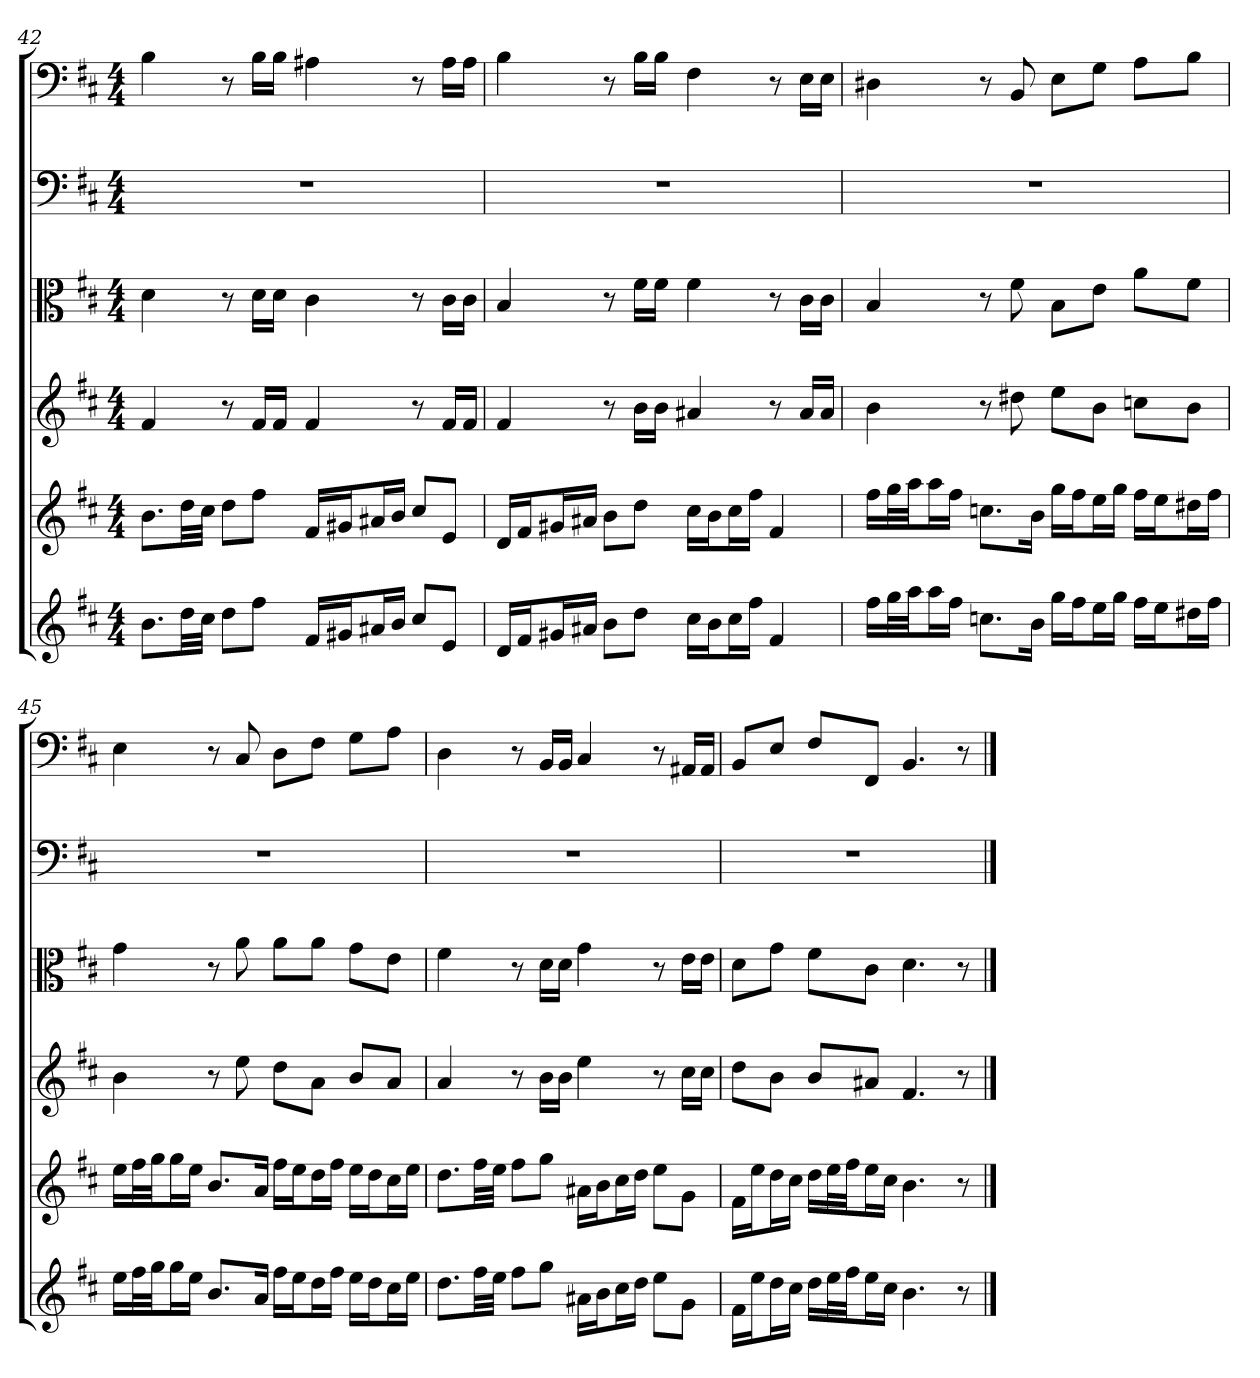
**kern	**kern	**kern	**kern	**kern	**kern
*part6	*part5	*part4	*part3	*part2	*part1
*staff6	*staff5	*staff4	*staff3	*staff2	*staff1
*	*	*	*clefC3	*clefF4	*clefF4
*k[f#c#]	*k[f#c#]	*k[f#c#]	*k[f#c#]	*k[f#c#]	*k[f#c#]
*b:	*b:	*b:	*b:	*b:	*b:
*M4/4	*M4/4	*M4/4	*M4/4	*M4/4	*M4/4
=42	=42	=42	=42	=42	=42
8.bL	8.bL	4f#	4d	1r	4B
32ddLL	32ddLL	.	.	.	.
32cc#JJJ	32cc#JJJ	.	.	.	.
8ddL	8ddL	8r	8r	.	8r
8ff#J	8ff#J	16f#LL	16d\LL	.	16B\LL
.	.	16f#JJ	16d\JJ	.	16B\JJ
16f#LL	16f#LL	4f#	4c#	.	4A#X
16g#XJ	16g#XJ	.	.	.	.
16a#XL	16a#XL	.	.	.	.
16bJJ	16bJJ	.	.	.	.
8cc#L	8cc#L	8r	8r	.	8r
8eJ	8eJ	16f#LL	16c#\LL	.	16A#\LL
.	.	16f#JJ	16c#\JJ	.	16A#\JJ
=43	=43	=43	=43	=43	=43
16dLL	16dLL	4f#	4B	1r	4B
16f#J	16f#J	.	.	.	.
16g#XL	16g#XL	.	.	.	.
16a#XJJ	16a#XJJ	.	.	.	.
8bL	8bL	8r	8r	.	8r
8ddJ	8ddJ	16bLL	16f#\LL	.	16B\LL
.	.	16bJJ	16f#\JJ	.	16B\JJ
16cc#LL	16cc#LL	4a#X	4f#	.	4F#
16bJ	16bJ	.	.	.	.
16cc#L	16cc#L	.	.	.	.
16ff#JJ	16ff#JJ	.	.	.	.
4f#	4f#	8r	8r	.	8r
.	.	16a#LL	16c#\LL	.	16E\LL
.	.	16a#JJ	16c#\JJ	.	16E\JJ
=44	=44	=44	=44	=44	=44
16ff#LL	16ff#LL	4b	4B	1r	4D#X
32ggL	32ggL	.	.	.	.
32aaJJ	32aaJJ	.	.	.	.
16aaL	16aaL	.	.	.	.
16ff#JJ	16ff#JJ	.	.	.	.
8.ccnL	8.ccnL	8r	8r	.	8r
.	.	8dd#X	8f#	.	8BB
16bJk	16bJk	.	.	.	.
16ggLL	16ggLL	8eeL	8B\L	.	8E\L
16ff#J	16ff#J	.	.	.	.
16eeL	16eeL	8bJ	8e\J	.	8G\J
16ggJJ	16ggJJ	.	.	.	.
16ff#LL	16ff#LL	8ccnL	8a\L	.	8A\L
16eeJ	16eeJ	.	.	.	.
16dd#XL	16dd#XL	8bJ	8f#\J	.	8B\J
16ff#JJ	16ff#JJ	.	.	.	.
=45	=45	=45	=45	=45	=45
16eeLL	16eeLL	4b	4g	1r	4E
32ff#L	32ff#L	.	.	.	.
32ggJJ	32ggJJ	.	.	.	.
16ggL	16ggL	.	.	.	.
16eeJJ	16eeJJ	.	.	.	.
8.bL	8.bL	8r	8r	.	8r
.	.	8ee	8a	.	8C#
16aJk	16aJk	.	.	.	.
16ff#LL	16ff#LL	8ddL	8a\L	.	8D\L
16eeJ	16eeJ	.	.	.	.
16ddL	16ddL	8aJ	8a\J	.	8F#\J
16ff#JJ	16ff#JJ	.	.	.	.
16eeLL	16eeLL	8bL	8g\L	.	8G\L
16ddJ	16ddJ	.	.	.	.
16cc#L	16cc#L	8aJ	8e\J	.	8A\J
16eeJJ	16eeJJ	.	.	.	.
=46	=46	=46	=46	=46	=46
8.ddL	8.ddL	4a	4f#	1r	4D
32ff#LL	32ff#LL	.	.	.	.
32eeJJJ	32eeJJJ	.	.	.	.
8ff#L	8ff#L	8r	8r	.	8r
8ggJ	8ggJ	16bLL	16d\LL	.	16BB/LL
.	.	16bJJ	16d\JJ	.	16BB/JJ
16a#XLL	16a#XLL	4ee	4g	.	4C#
16bJ	16bJ	.	.	.	.
16cc#L	16cc#L	.	.	.	.
16ddJJ	16ddJJ	.	.	.	.
8eeL	8eeL	8r	8r	.	8r
8gJ	8gJ	16cc#LL	16e\LL	.	16AA#X/LL
.	.	16cc#JJ	16e\JJ	.	16AA#/JJ
=47	=47	=47	=47	=47	=47
16f#LL	16f#LL	8ddL	8d\L	1r	8BB/L
16eeJ	16eeJ	.	.	.	.
16ddL	16ddL	8bJ	8g\J	.	8E/J
16cc#JJ	16cc#JJ	.	.	.	.
16ddLL	16ddLL	8bL	8f#\L	.	8F#/L
32eeL	32eeL	.	.	.	.
32ff#JJ	32ff#JJ	.	.	.	.
16eeL	16eeL	8a#XJ	8c#\J	.	8FF#/J
16cc#JJ	16cc#JJ	.	.	.	.
4.b	4.b	4.f#	4.d	.	4.BB
8r	8r	8r	8r	.	8r
==	==	==	==	==	==
*-	*-	*-	*-	*-	*-
